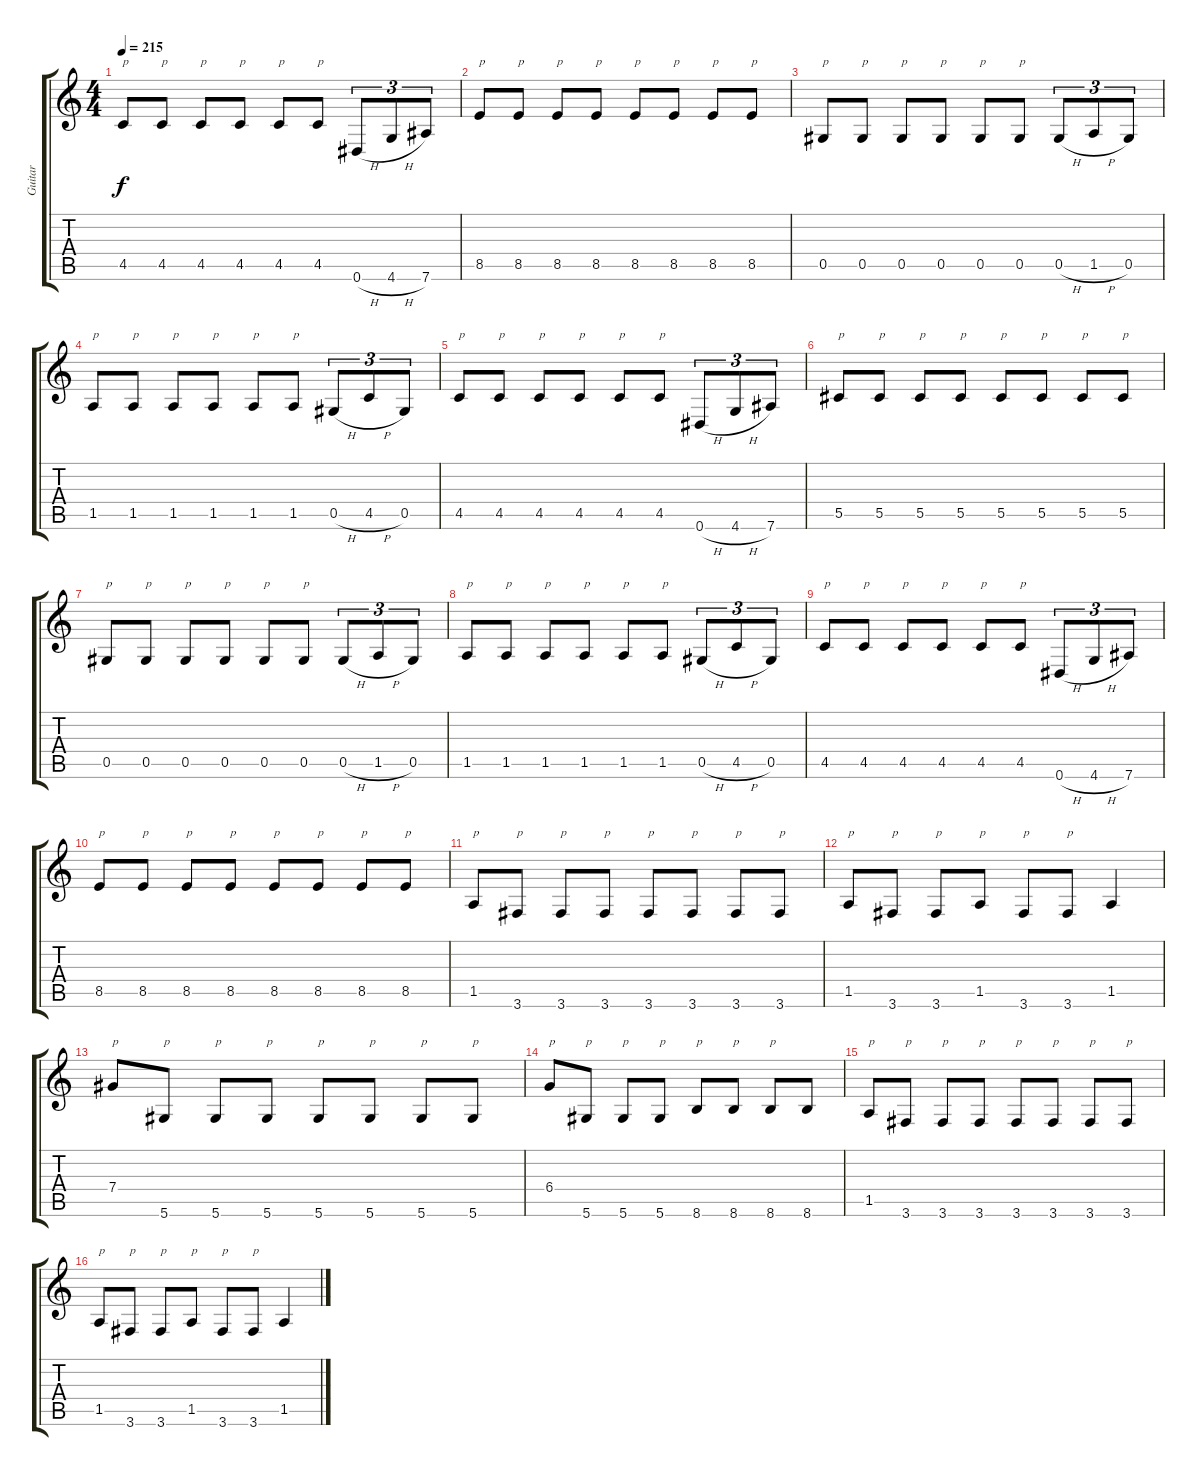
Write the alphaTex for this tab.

\track ("Guitar" "Guitar") {instrument distortionguitar}
\staff {score tabs}
\tuning (Eb4 Bb3 Gb3 Db3 Ab2 Eb2) {hide}
\ts (4 4)
\tempo 215
\clef g2
\ks c
4.5.8{txt "p" dy f} 4.5.8{txt "p"} 4.5.8{txt "p"} 4.5.8{txt "p"} 4.5.8{txt "p"} 4.5.8{txt "p"} 0.6{h}.8{tu (3 2)} 4.6{h}.8{tu (3 2)} 7.6.8{tu (3 2)} |
8.5.8{txt "p"} 8.5.8{txt "p"} 8.5.8{txt "p"} 8.5.8{txt "p"} 8.5.8{txt "p"} 8.5.8{txt "p"} 8.5.8{txt "p"} 8.5.8{txt "p"} |
0.5.8{txt "p"} 0.5.8{txt "p"} 0.5.8{txt "p"} 0.5.8{txt "p"} 0.5.8{txt "p"} 0.5.8{txt "p"} 0.5{h}.8{tu (3 2)} 1.5{h}.8{tu (3 2)} 0.5.8{tu (3 2)} |
1.5.8{txt "p"} 1.5.8{txt "p"} 1.5.8{txt "p"} 1.5.8{txt "p"} 1.5.8{txt "p"} 1.5.8{txt "p"} 0.5{h}.8{tu (3 2)} 4.5{h}.8{tu (3 2)} 0.5.8{tu (3 2)} |
4.5.8{txt "p"} 4.5.8{txt "p"} 4.5.8{txt "p"} 4.5.8{txt "p"} 4.5.8{txt "p"} 4.5.8{txt "p"} 0.6{h}.8{tu (3 2)} 4.6{h}.8{tu (3 2)} 7.6.8{tu (3 2)} |
5.5.8{txt "p"} 5.5.8{txt "p"} 5.5.8{txt "p"} 5.5.8{txt "p"} 5.5.8{txt "p"} 5.5.8{txt "p"} 5.5.8{txt "p"} 5.5.8{txt "p"} |
0.5.8{txt "p"} 0.5.8{txt "p"} 0.5.8{txt "p"} 0.5.8{txt "p"} 0.5.8{txt "p"} 0.5.8{txt "p"} 0.5{h}.8{tu (3 2)} 1.5{h}.8{tu (3 2)} 0.5.8{tu (3 2)} |
1.5.8{txt "p"} 1.5.8{txt "p"} 1.5.8{txt "p"} 1.5.8{txt "p"} 1.5.8{txt "p"} 1.5.8{txt "p"} 0.5{h}.8{tu (3 2)} 4.5{h}.8{tu (3 2)} 0.5.8{tu (3 2)} |
4.5.8{txt "p"} 4.5.8{txt "p"} 4.5.8{txt "p"} 4.5.8{txt "p"} 4.5.8{txt "p"} 4.5.8{txt "p"} 0.6{h}.8{tu (3 2)} 4.6{h}.8{tu (3 2)} 7.6.8{tu (3 2)} |
8.5.8{txt "p"} 8.5.8{txt "p"} 8.5.8{txt "p"} 8.5.8{txt "p"} 8.5.8{txt "p"} 8.5.8{txt "p"} 8.5.8{txt "p"} 8.5.8{txt "p"} |
1.5.8{txt "p"} 3.6.8{txt "p"} 3.6.8{txt "p"} 3.6.8{txt "p"} 3.6.8{txt "p"} 3.6.8{txt "p"} 3.6.8{txt "p"} 3.6.8{txt "p"} |
1.5.8{txt "p"} 3.6.8{txt "p"} 3.6.8{txt "p"} 1.5.8{txt "p"} 3.6.8{txt "p"} 3.6.8{txt "p"} 1.5.4 |
7.4.8{txt "p"} 5.6.8{txt "p"} 5.6.8{txt "p"} 5.6.8{txt "p"} 5.6.8{txt "p"} 5.6.8{txt "p"} 5.6.8{txt "p"} 5.6.8{txt "p"} |
6.4.8{txt "p"} 5.6.8{txt "p"} 5.6.8{txt "p"} 5.6.8{txt "p"} 8.6.8{txt "p"} 8.6.8{txt "p"} 8.6.8{txt "p"} 8.6.8 |
1.5.8{txt "p"} 3.6.8{txt "p"} 3.6.8{txt "p"} 3.6.8{txt "p"} 3.6.8{txt "p"} 3.6.8{txt "p"} 3.6.8{txt "p"} 3.6.8{txt "p"} |
1.5.8{txt "p"} 3.6.8{txt "p"} 3.6.8{txt "p"} 1.5.8{txt "p"} 3.6.8{txt "p"} 3.6.8{txt "p"} 1.5.4
